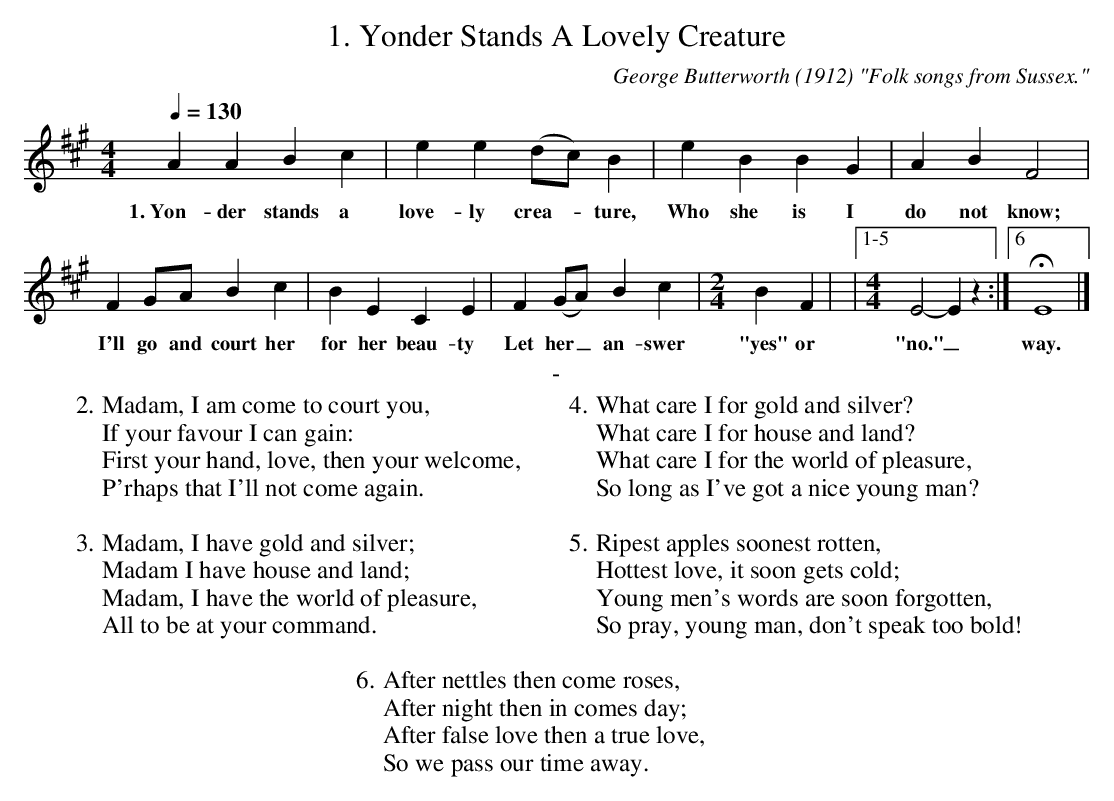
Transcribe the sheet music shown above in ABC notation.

X:1
T:1. Yonder Stands A Lovely Creature
C:George Butterworth (1912) "Folk songs from Sussex."
L:1/4
Q:1/4=130
M:4/4
K:A
A A B c | e e (d/c/) B | e B B G | A B F2 |$
w: 1.~Yon-der stands a |love-ly crea-*ture, | Who she is I | do not know; |
F G/A/ B c | B E C E | F (G/A/) B c |[M:2/4] B F | |1-5 [M:4/4] E2- E z :|6 HE4|]
w: I'll go and court her | for her beau- ty | Let her _ an- swer | "yes" or | "no." _ |way.
T: -
W: 2. Madam, I am come to court you,
W: If your favour I can gain:
W: First your hand, love, then your welcome,
W: P'rhaps that I'll not come again.
W:
W: 3. Madam, I have gold and silver;
W: Madam I have house and land;
W: Madam, I have the world of pleasure,
W: All to be at your command.
W:
W: 4. What care I for gold and silver?
W: What care I for house and land?
W: What care I for the world of pleasure,
W: So long as I've got a nice young man?
W:
W: 5. Ripest apples soonest rotten,
W: Hottest love, it soon gets cold;
W: Young men's words are soon forgotten,
W: So pray, young man, don't speak too bold!
W:
W: 6. After nettles then come roses,
W: After night then in comes day;
W: After false love then a true love,
W: So we pass our time away.
